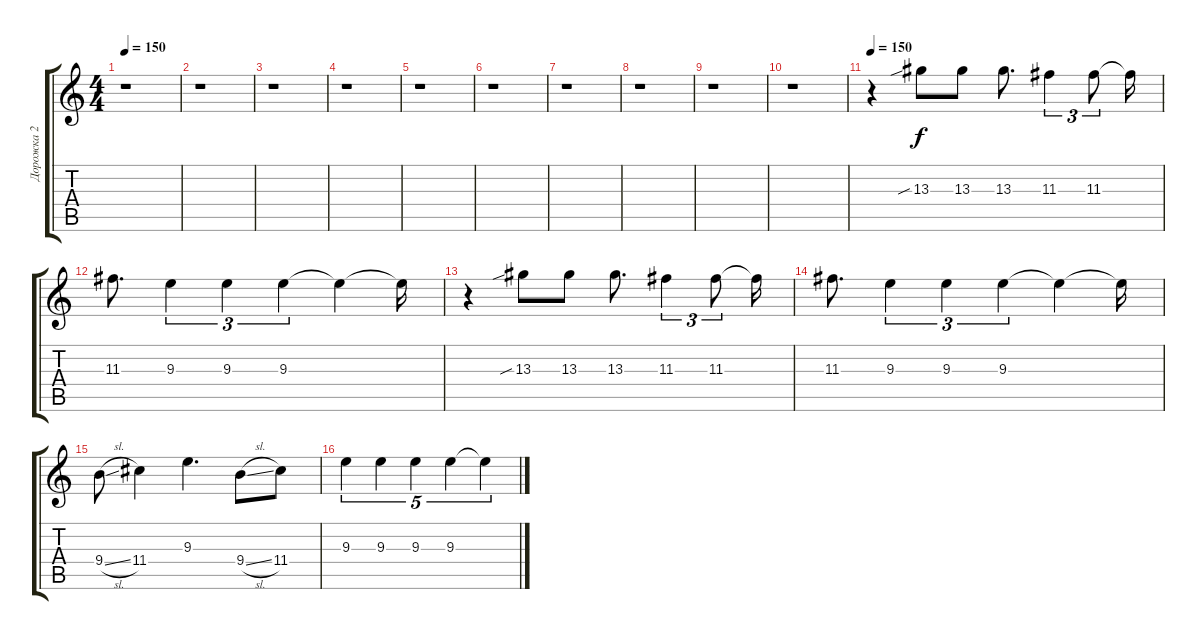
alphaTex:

\track ("Дорожка 2" "Дорожка 2") {instrument acousticguitarsteel}
\staff {score tabs}
\tuning (E4 B3 G3 D3 A2 E2) {hide}
\ts (4 4)
\tempo 150
\clef g2
\ks c
r.1{dy f} |
r.1 |
r.1 |
r.1 |
r.1 |
r.1 |
r.1 |
r.1 |
r.1 |
r.1 |
\tempo 150
r.4 13.3{sib}.8 13.3.8 13.3.8{d} 11.3.4{tu (3 2)} 11.3.8{tu (3 2)} 11.3{t}.16 |
11.3.8{d} 9.3.4{tu (3 2)} 9.3.4{tu (3 2)} 9.3.4{tu (3 2)} 9.3{t}.4 9.3{t}.16 |
r.4 13.3{sib}.8 13.3.8 13.3.8{d} 11.3.4{tu (3 2)} 11.3.8{tu (3 2)} 11.3{t}.16 |
11.3.8{d} 9.3.4{tu (3 2)} 9.3.4{tu (3 2)} 9.3.4{tu (3 2)} 9.3{t}.4 9.3{t}.16 |
9.4{sl}.8 11.4.4 9.3.4{d} 9.4{sl}.8 11.4.8 |
9.3.4{tu (5 4)} 9.3.4{tu (5 4)} 9.3.4{tu (5 4)} 9.3.4{tu (5 4)} 9.3{t}.4{tu (5 4)}
